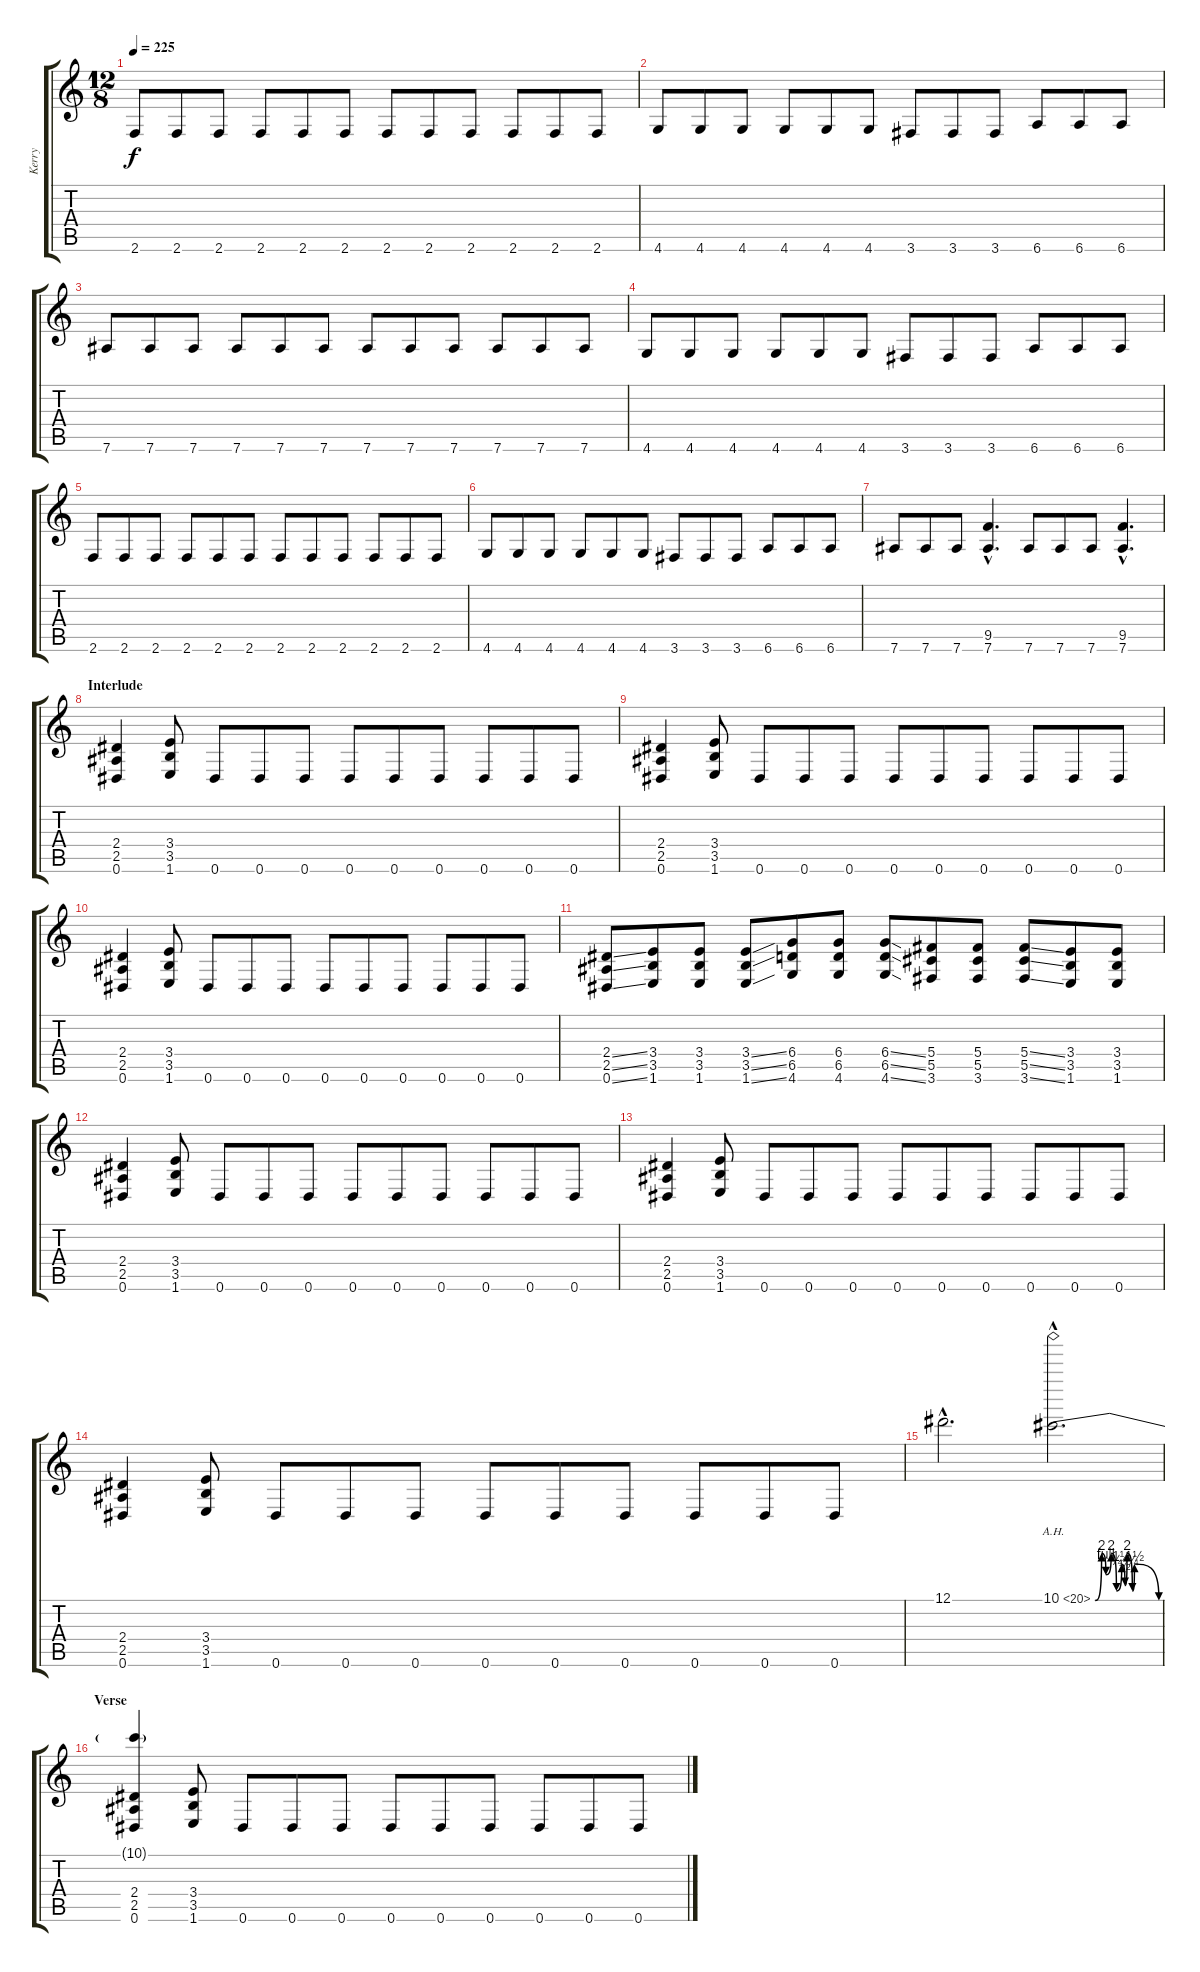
\track ("Kerry" "Kerry") {instrument distortionguitar}
\staff {score tabs}
\tuning (Eb4 Bb3 Gb3 Db3 Ab2 Eb2) {hide}
\ts (12 8)
\tempo 225
\clef g2
\ks c
2.6.8{dy f} 2.6.8 2.6.8 2.6.8 2.6.8 2.6.8 2.6.8 2.6.8 2.6.8 2.6.8 2.6.8 2.6.8 |
4.6.8 4.6.8 4.6.8 4.6.8 4.6.8 4.6.8 3.6.8 3.6.8 3.6.8 6.6.8 6.6.8 6.6.8 |
7.6.8 7.6.8 7.6.8 7.6.8 7.6.8 7.6.8 7.6.8 7.6.8 7.6.8 7.6.8 7.6.8 7.6.8 |
4.6.8 4.6.8 4.6.8 4.6.8 4.6.8 4.6.8 3.6.8 3.6.8 3.6.8 6.6.8 6.6.8 6.6.8 |
2.6.8 2.6.8 2.6.8 2.6.8 2.6.8 2.6.8 2.6.8 2.6.8 2.6.8 2.6.8 2.6.8 2.6.8 |
4.6.8 4.6.8 4.6.8 4.6.8 4.6.8 4.6.8 3.6.8 3.6.8 3.6.8 6.6.8 6.6.8 6.6.8 |
7.6.8 7.6.8 7.6.8 (9.5{hac} 7.6{hac}).4{d} 7.6.8 7.6.8 7.6.8 (9.5{hac} 7.6{hac}).4{d} |
\section ("" "Interlude")
(2.4 2.5 0.6).4 (3.4 3.5 1.6).8 0.6.8 0.6.8 0.6.8 0.6.8 0.6.8 0.6.8 0.6.8 0.6.8 0.6.8 |
(2.4 2.5 0.6).4 (3.4 3.5 1.6).8 0.6.8 0.6.8 0.6.8 0.6.8 0.6.8 0.6.8 0.6.8 0.6.8 0.6.8 |
(2.4 2.5 0.6).4 (3.4 3.5 1.6).8 0.6.8 0.6.8 0.6.8 0.6.8 0.6.8 0.6.8 0.6.8 0.6.8 0.6.8 |
(2.4{ss} 2.5{ss} 0.6{ss}).8 (3.4 3.5 1.6).8 (3.4 3.5 1.6).8 (3.4{ss} 3.5{ss} 1.6{ss}).8 (6.4 6.5 4.6).8 (6.4 6.5 4.6).8 (6.4{ss} 6.5{ss} 4.6{ss}).8 (5.4 5.5 3.6).8 (5.4 5.5 3.6).8 (5.4{ss} 5.5{ss} 3.6{ss}).8 (3.4 3.5 1.6).8 (3.4 3.5 1.6).8 |
(2.4 2.5 0.6).4 (3.4 3.5 1.6).8 0.6.8 0.6.8 0.6.8 0.6.8 0.6.8 0.6.8 0.6.8 0.6.8 0.6.8 |
(2.4 2.5 0.6).4 (3.4 3.5 1.6).8 0.6.8 0.6.8 0.6.8 0.6.8 0.6.8 0.6.8 0.6.8 0.6.8 0.6.8 |
(2.4 2.5 0.6).4 (3.4 3.5 1.6).8 0.6.8 0.6.8 0.6.8 0.6.8 0.6.8 0.6.8 0.6.8 0.6.8 0.6.8 |
12.1{hac}.2{d} 10.1{be (custom 0 0 6 8 10 4 15 8 20 1 25 6 28 2 30 8 35 1 37 6 60 0) ah 10 hac}.2{d} |
\section ("" "Verse")
(10.1{t} 2.4 2.5 0.6).4 (3.4 3.5 1.6).8 0.6.8 0.6.8 0.6.8 0.6.8 0.6.8 0.6.8 0.6.8 0.6.8 0.6.8
